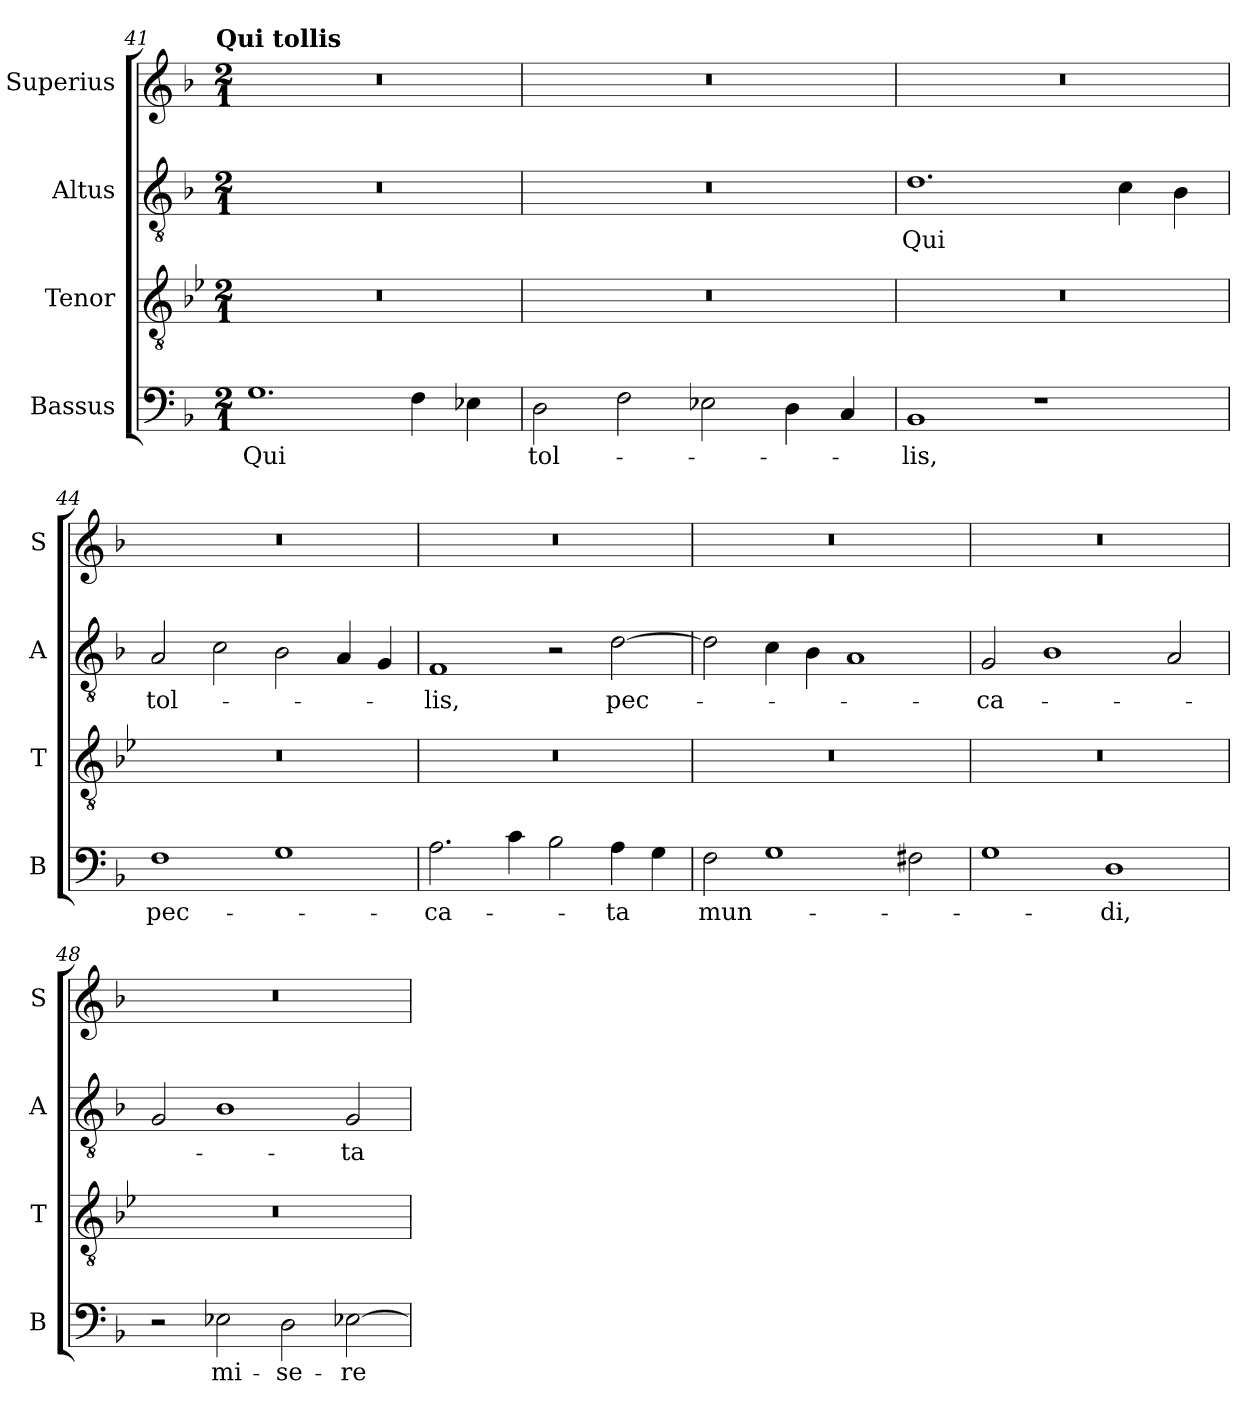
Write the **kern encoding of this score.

**kern	**text	**kern	**kern	**text	**kern
*part4	*part4	*part3	*part2	*part2	*part1
*staff4	*staff4	*staff3	*staff2	*staff2	*staff1
*I"Bassus	*	*I"Tenor	*I"Altus	*	*I"Superius
*I'B	*	*I'T	*I'A	*	*I'S
!!LO:LB:g=z
*clefF4	*	*clefGv2	*clefGv2	*	*clefG2
*k[b-]	*	*k[b-e-]	*k[b-]	*	*k[b-]
!!LO:TX:omd:t=Qui tollis
*M2/1	*	*M2/1	*M2/1	*	*M2/1
=41	=41	=41	=41	=41	=41
1.G	Qui	0r	0r	.	0r
4F\	.	.	.	.	.
4E-X\	.	.	.	.	.
=42	=42	=42	=42	=42	=42
2D\	tol-	0r	0r	.	0r
2F\	.	.	.	.	.
2E-X\	.	.	.	.	.
4D\	.	.	.	.	.
4C/	.	.	.	.	.
=43	=43	=43	=43	=43	=43
1BB-	-lis,	0r	1.d	Qui	0r
1r	.	.	.	.	.
.	.	.	4c\	.	.
.	.	.	4B-\	.	.
=44	=44	=44	=44	=44	=44
1F	pec-	0r	2A/	tol-	0r
.	.	.	2c\	.	.
1G	.	.	2B-\	.	.
.	.	.	4A/	.	.
.	.	.	4G/	.	.
=45	=45	=45	=45	=45	=45
2.A\	-ca-	0r	1F	-lis,	0r
4c\	.	.	.	.	.
2B-\	.	.	2r	.	.
4A\	-ta	.	[2d\	pec-	.
4G\	.	.	.	.	.
=46	=46	=46	=46	=46	=46
2F\	mun-	0r	2d\]	.	0r
1G	.	.	4c\	.	.
.	.	.	4B-\	.	.
.	.	.	1A	.	.
2F#X\	.	.	.	.	.
=47	=47	=47	=47	=47	=47
1G	.	0r	2G/	-ca-	0r
.	.	.	1B-	.	.
1D	-di,	.	.	.	.
.	.	.	2A/	.	.
=48	=48	=48	=48	=48	=48
2r	.	0r	2G/	.	0r
2E-X\	mi-	.	1B-	.	.
2D\	-se-	.	.	.	.
[2E-X\	-re-	.	2G/	-ta	.
=	=	=	=	=	=
*-	*-	*-	*-	*-	*-
